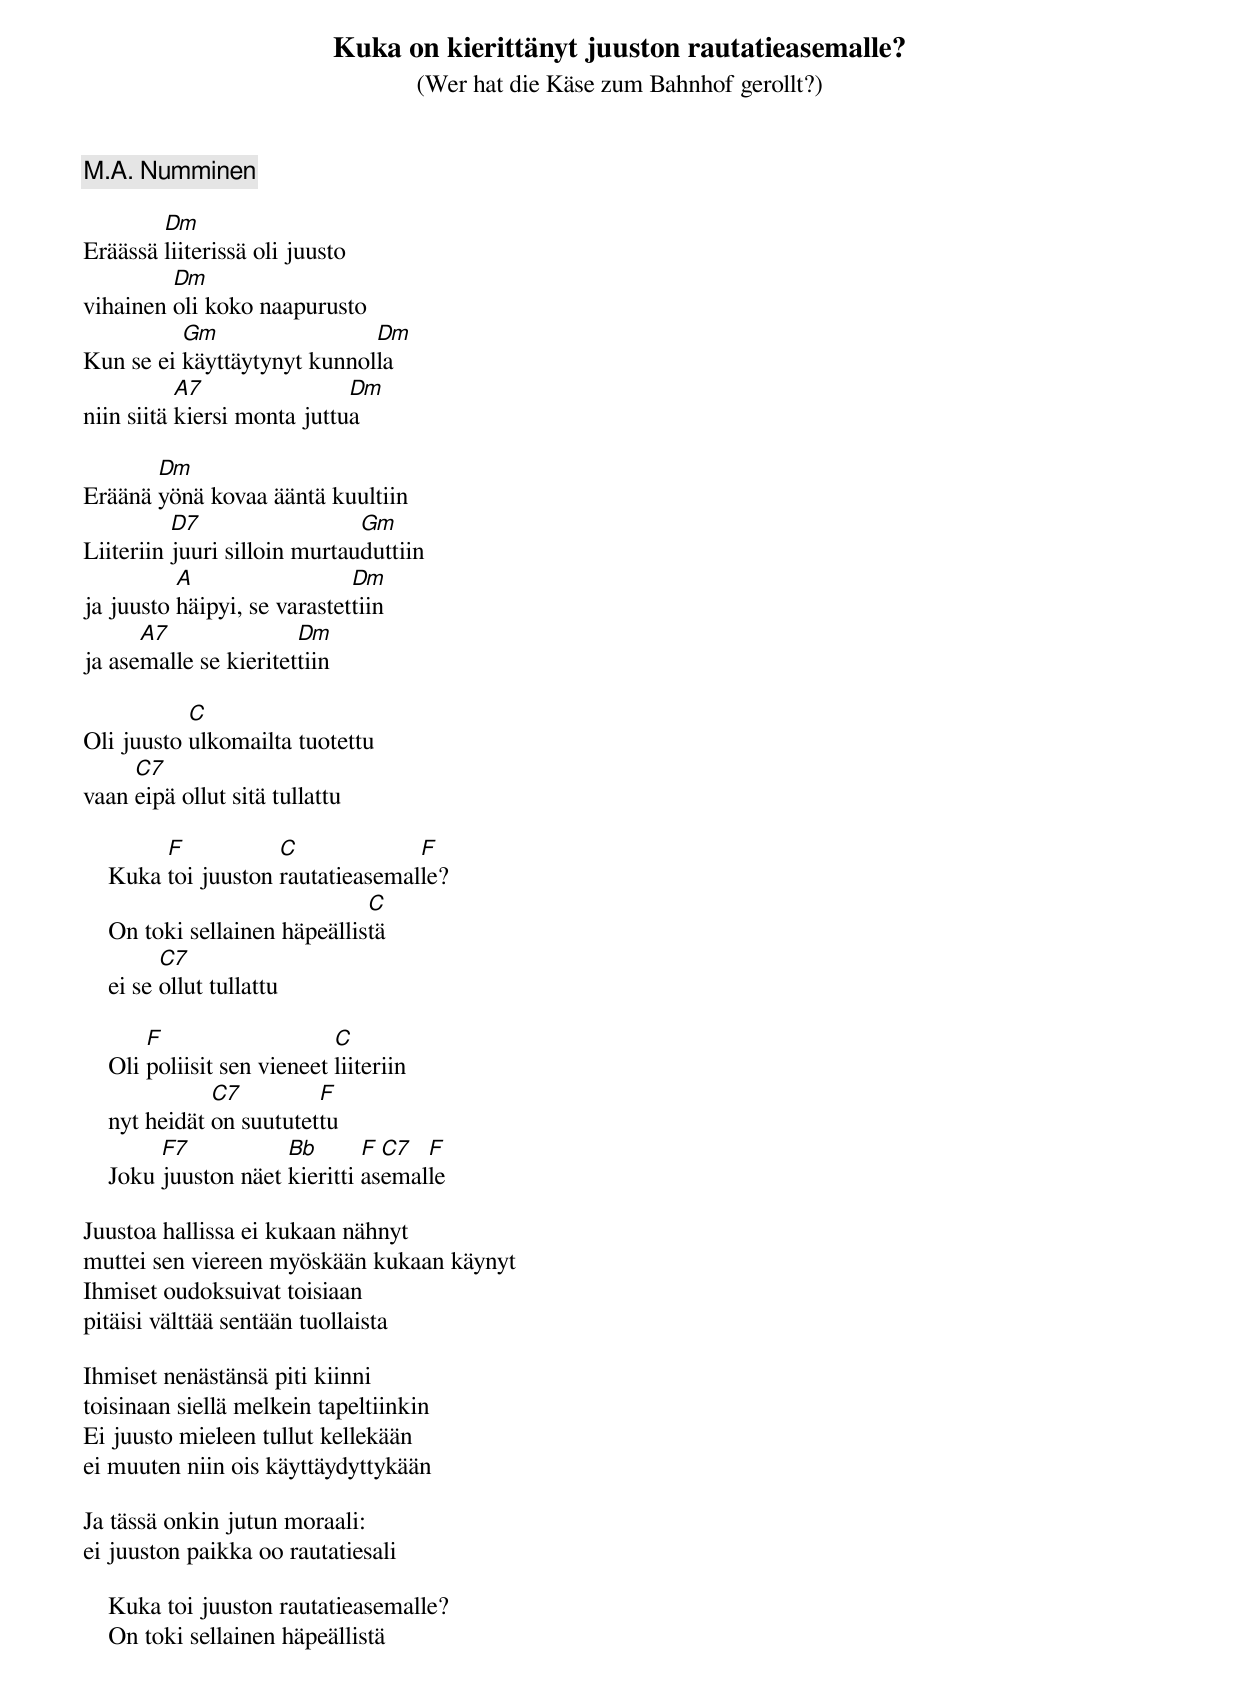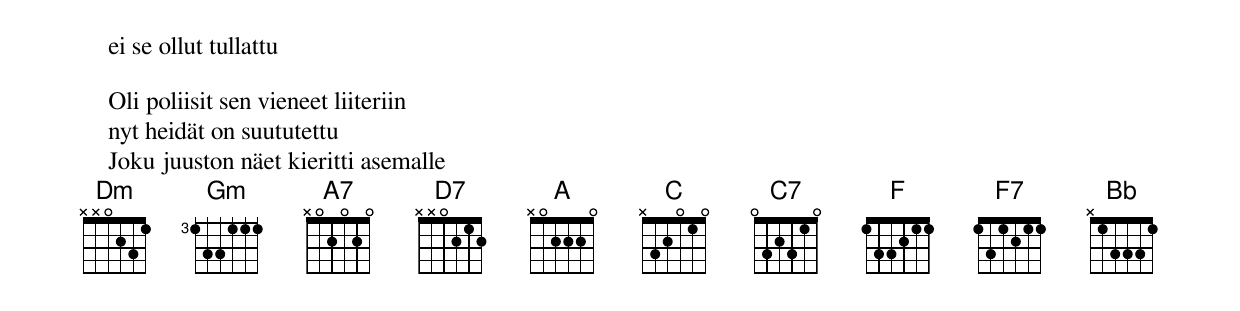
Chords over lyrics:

Kuka on kierittänyt juuston rautatieasemalle?
(Wer hat die Käse zum Bahnhof gerollt?)
M.A. Numminen

        Dm
Eräässä liiterissä oli juusto
         Dm
vihainen oli koko naapurusto
          Gm                 Dm
Kun se ei käyttäytynyt kunnolla
           A7                Dm
niin siitä kiersi monta juttua

       Dm
Eräänä yönä kovaa ääntä kuultiin
          D7                  Gm
Liiteriin juuri silloin murtauduttiin
          A                  Dm
ja juusto häipyi, se varastettiin
      A7               Dm
ja asemalle se kieritettiin

           C
Oli juusto ulkomailta tuotettu
     C7
vaan eipä ollut sitä tullattu

         F           C             F
    Kuka toi juuston rautatieasemalle?
                               C
    On toki sellainen häpeällistä
          C7
    ei se ollut tullattu

        F                    C
    Oli poliisit sen vieneet liiteriin
               C7         F
    nyt heidät on suututettu
         F7           Bb       F C7  F
    Joku juuston näet kieritti asemalle

Juustoa hallissa ei kukaan nähnyt
muttei sen viereen myöskään kukaan käynyt
Ihmiset oudoksuivat toisiaan
pitäisi välttää sentään tuollaista

Ihmiset nenästänsä piti kiinni
toisinaan siellä melkein tapeltiinkin
Ei juusto mieleen tullut kellekään
ei muuten niin ois käyttäydyttykään

Ja tässä onkin jutun moraali:
ei juuston paikka oo rautatiesali

    Kuka toi juuston rautatieasemalle?
    On toki sellainen häpeällistä
    ei se ollut tullattu

    Oli poliisit sen vieneet liiteriin
    nyt heidät on suututettu
    Joku juuston näet kieritti asemalle
